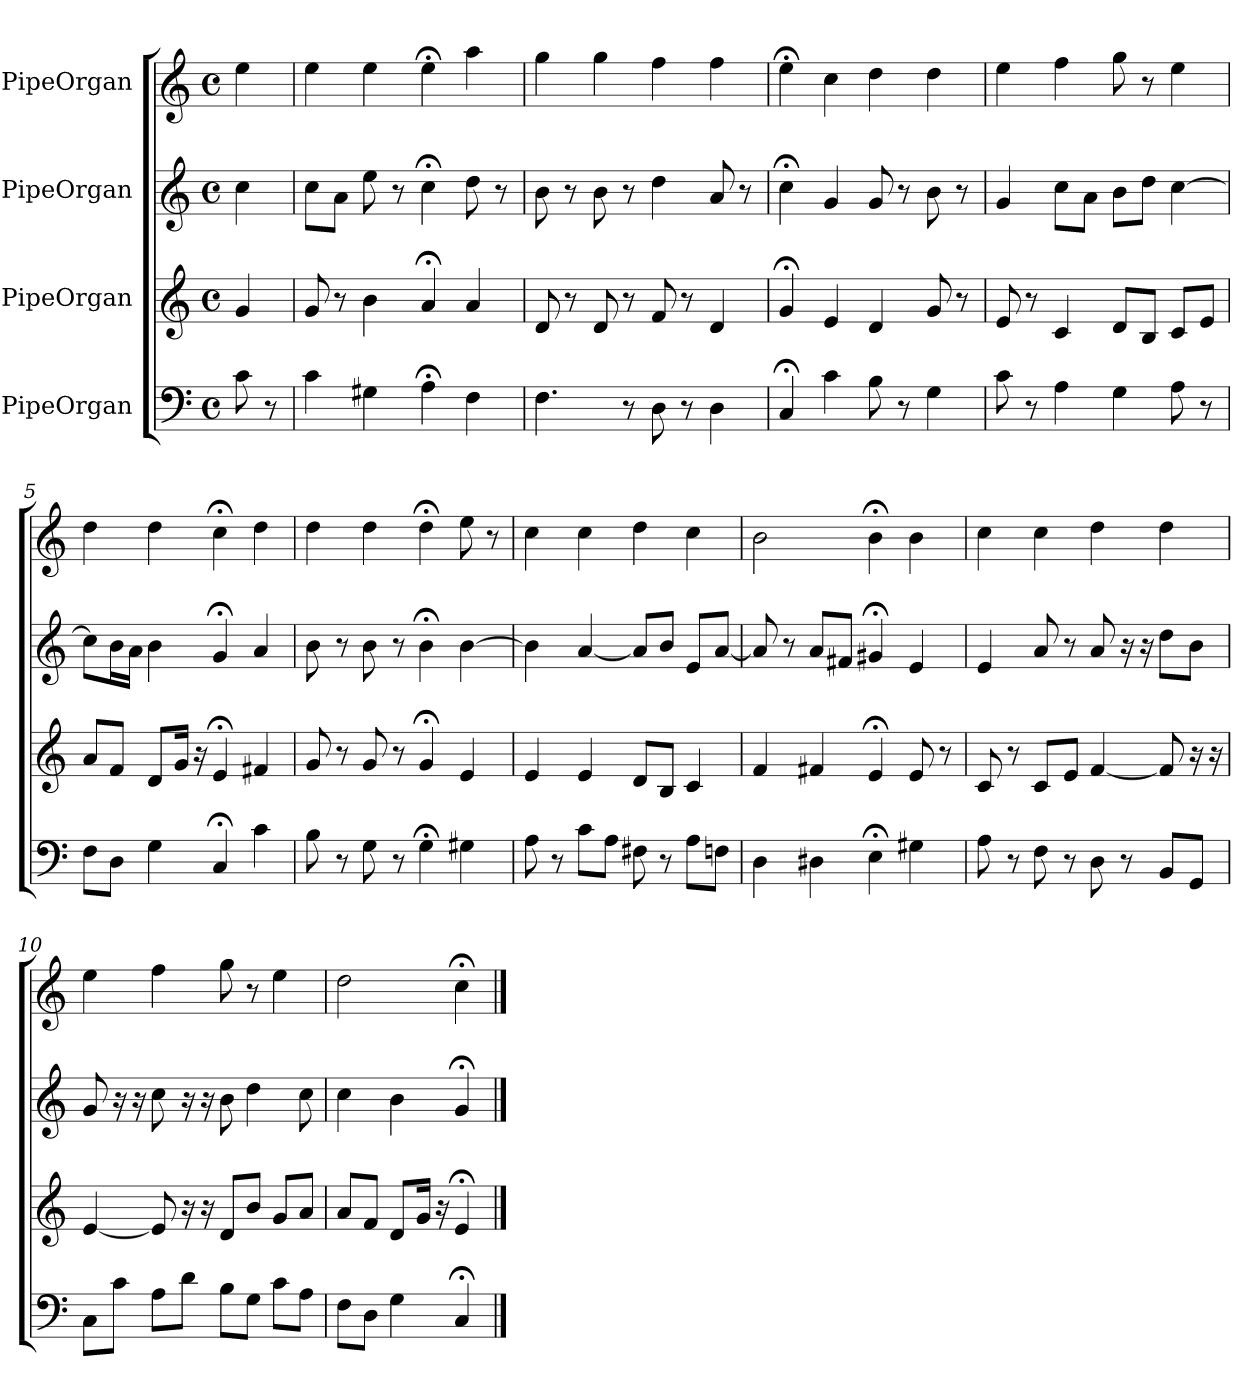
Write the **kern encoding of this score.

**kern	**kern	**kern	**kern
*part4	*part3	*part2	*part1
*staff4	*staff3	*staff2	*staff1
*I"PipeOrgan	*I"PipeOrgan	*I"PipeOrgan	*I"PipeOrgan
*k[]	*k[]	*k[]	*k[]
*C:	*C:	*C:	*C:
*M4/4	*M4/4	*M4/4	*M4/4
*met(c)	*met(c)	*met(c)	*met(c)
*MM60	*MM60	*MM60	*MM60
=	=	=	=
8c	4g	4cc	4ee
8r	.	.	.
=1	=1	=1	=1
4c	8g	8ccL	4ee
.	8r	8aJ	.
4G#X	4b	8ee	4ee
.	.	8r	.
4A;<	4a;<	4cc;<	4ee;<
4F	4a	8dd	4aa
.	.	8r	.
=2	=2	=2	=2
4.F	8d	8b	4gg
.	8r	8r	.
.	8d	8b	4gg
8r	8r	8r	.
8D	8f	4dd	4ff
8r	8r	.	.
4D	4d	8a	4ff
.	.	8r	.
=3	=3	=3	=3
4C;<	4g;<	4cc;<	4ee;<
4c	4e	4g	4cc
8B	4d	8g	4dd
8r	.	8r	.
4G	8g	8b	4dd
.	8r	8r	.
=4	=4	=4	=4
8c	8e	4g	4ee
8r	8r	.	.
4A	4c	8ccL	4ff
.	.	8aJ	.
4G	8dL	8bL	8gg
.	8BJ	8ddJ	8r
8A	8cL	[4cc	4ee
8r	8eJ	.	.
=5	=5	=5	=5
8FL	8aL	8ccL]	4dd
8DJ	8fJ	16bL	.
.	.	16aJJ	.
4G	8dL	4b	4dd
.	16gJk	.	.
.	16r	.	.
4C;<	4e;<	4g;<	4cc;<
4c	4f#X	4a	4dd
=6	=6	=6	=6
8B	8g	8b	4dd
8r	8r	8r	.
8G	8g	8b	4dd
8r	8r	8r	.
4G;<	4g;<	4b;<	4dd;<
4G#X	4e	[4b	8ee
.	.	.	8r
=7	=7	=7	=7
8A	4e	4b]	4cc
8r	.	.	.
8cL	4e	[4a	4cc
8AJ	.	.	.
8F#X	8dL	8aL]	4dd
8r	8BJ	8bJ	.
8AL	4c	8eL	4cc
8FnJ	.	[8aJ	.
=8	=8	=8	=8
4D	4f	8a]	2b
.	.	8r	.
4D#X	4f#X	8aL	.
.	.	8f#XJ	.
4E;<	4e;<	4g#X;<	4b;<
4G#X	8e	4e	4b
.	8r	.	.
=9	=9	=9	=9
8A	8c	4e	4cc
8r	8r	.	.
8F	8cL	8a	4cc
8r	8eJ	8r	.
8D	[4f	8a	4dd
8r	.	16r	.
.	.	16r	.
8BBL	8f]	8ddL	4dd
8GGJ	16r	8bJ	.
.	16r	.	.
=10	=10	=10	=10
8CL	[4e	8g	4ee
8cJ	.	16r	.
.	.	16r	.
8AL	8e]	8cc	4ff
8dJ	16r	16r	.
.	16r	16r	.
8BL	8dL	8b	8gg
8GJ	8bJ	4dd	8r
8cL	8gL	.	4ee
8AJ	8aJ	8cc	.
=11	=11	=11	=11
8FL	8aL	4cc	2dd
8DJ	8fJ	.	.
4G	8dL	4b	.
.	16gJk	.	.
.	16r	.	.
4C;<	4e;<	4g;<	4cc;<
==	==	==	==
*-	*-	*-	*-
